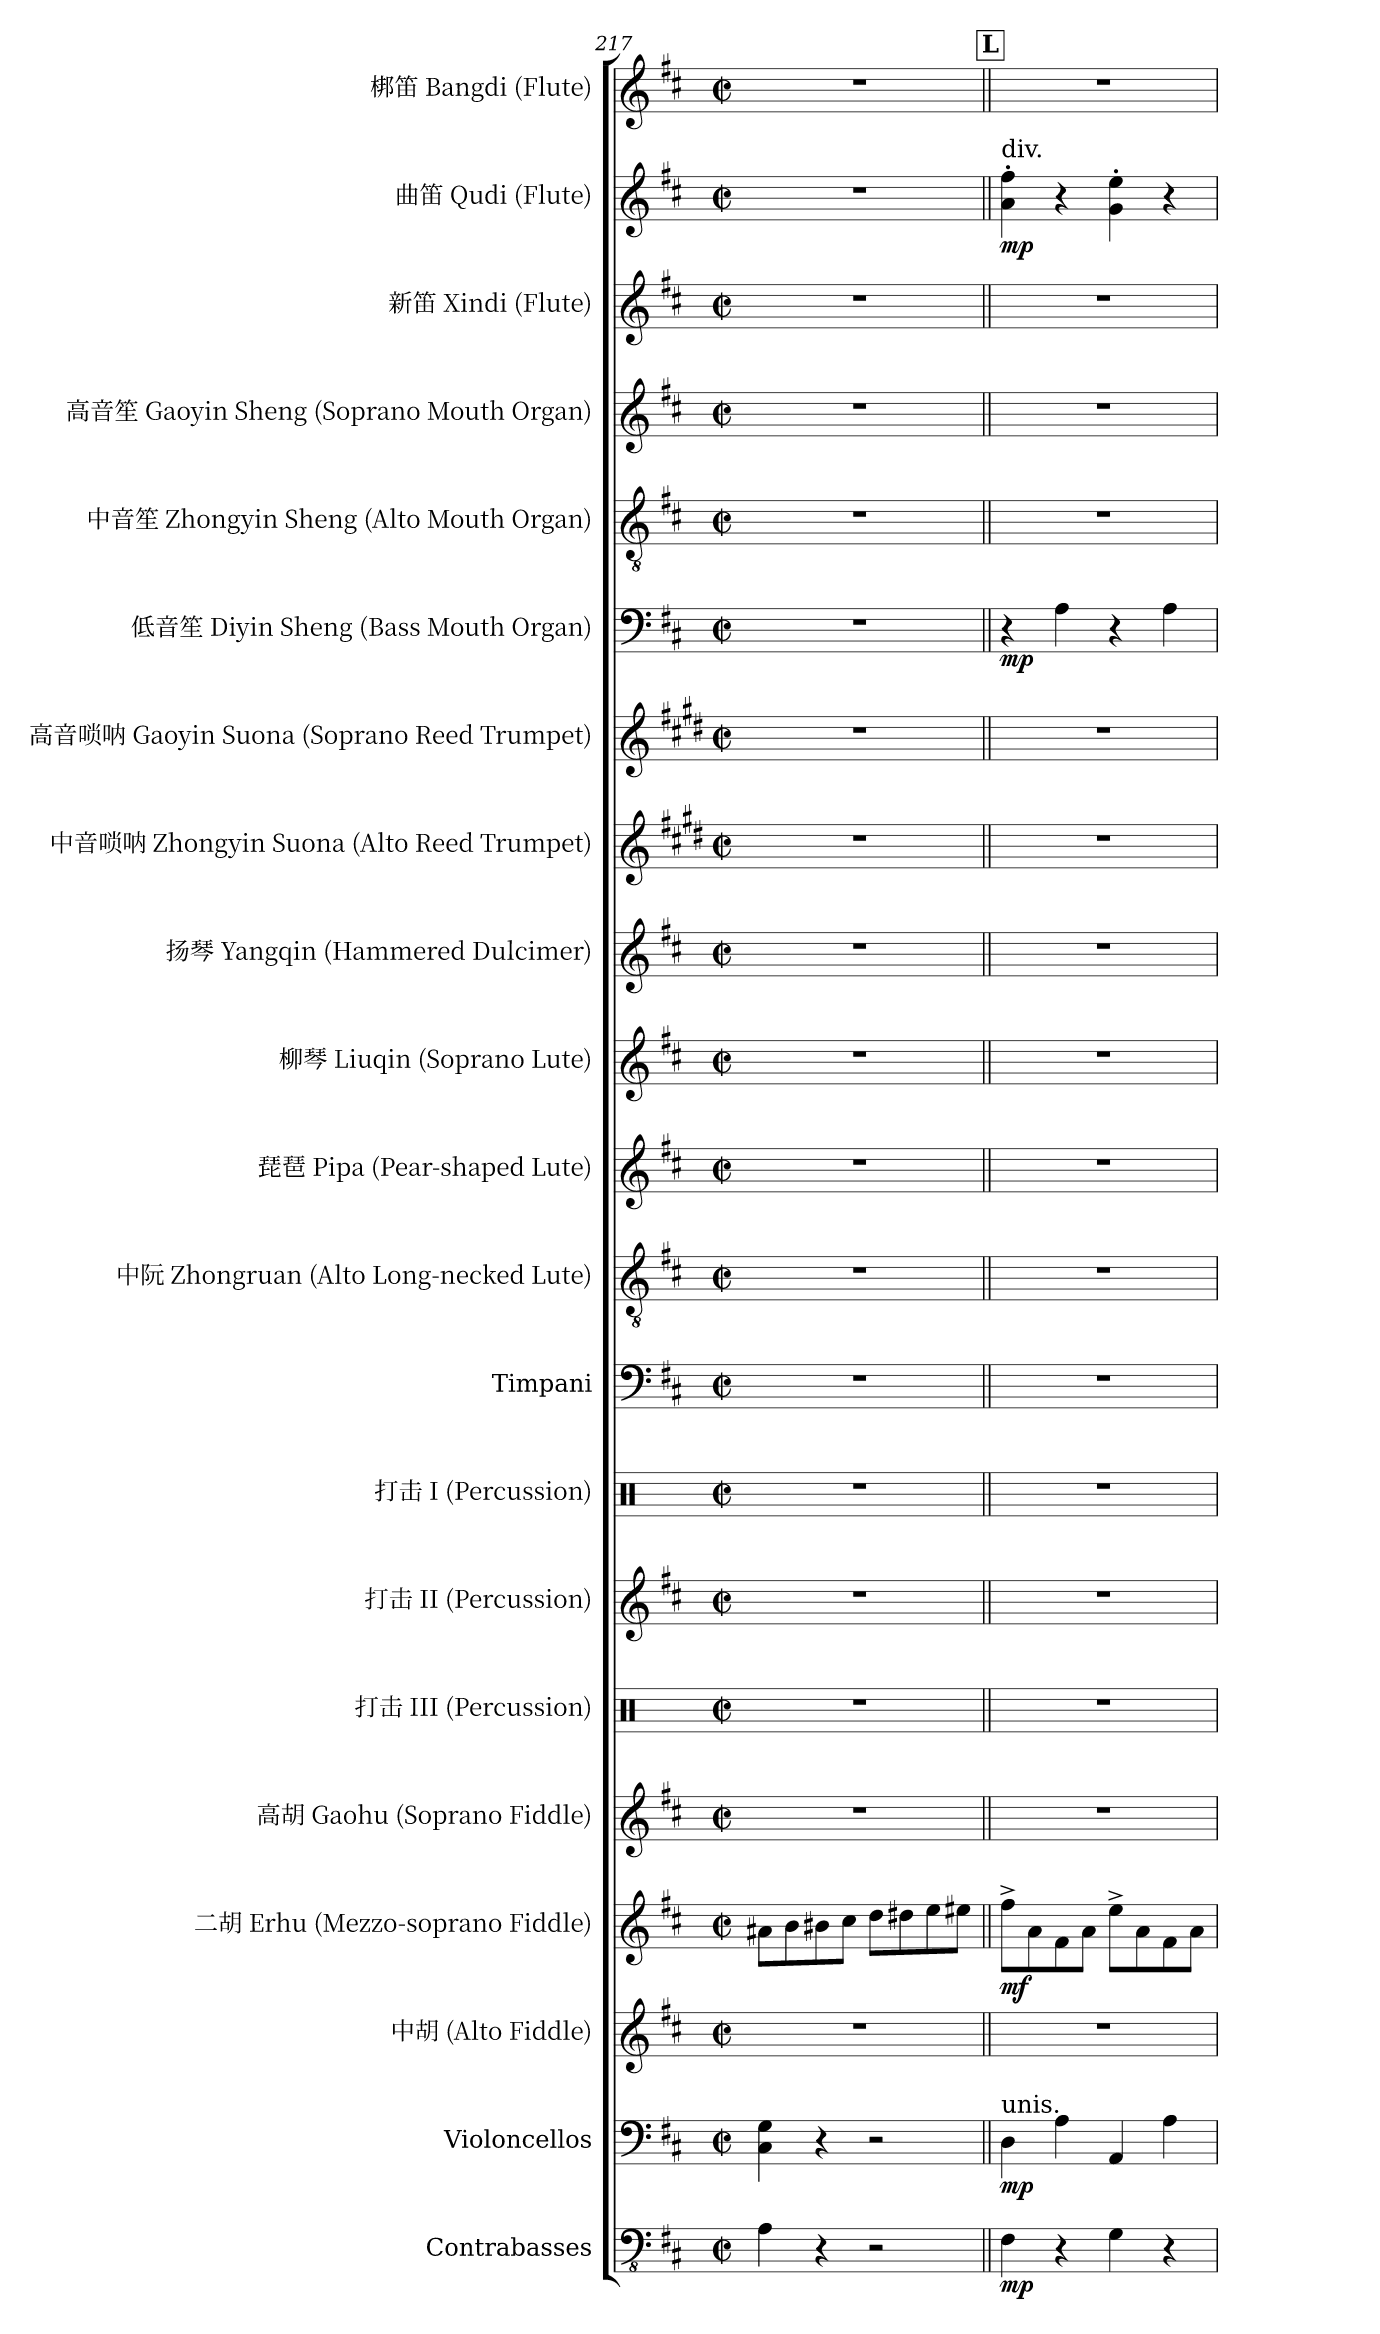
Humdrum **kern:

**kern	**dynam	**kern	**dynam	**kern	**kern	**dynam	**kern	**kern	**kern	**kern	**kern	**kern	**kern	**kern	**kern	**kern	**kern	**kern	**dynam	**kern	**kern	**kern	**kern	**dynam	**kern
*part21	*part21	*part20	*part20	*part19	*part18	*part18	*part17	*part16	*part15	*part14	*part13	*part12	*part11	*part10	*part9	*part8	*part7	*part6	*part6	*part5	*part4	*part3	*part2	*part2	*part1
*staff21	*staff21	*staff20	*staff20	*staff19	*staff18	*staff18	*staff17	*staff16	*staff15	*staff14	*staff13	*staff12	*staff11	*staff10	*staff9	*staff8	*staff7	*staff6	*staff6	*staff5	*staff4	*staff3	*staff2	*staff2	*staff1
*I"Contrabasses	*	*I"Violoncellos	*	*I"中胡 (Alto Fiddle)	*I"二胡 Erhu (Mezzo-soprano Fiddle)	*	*I"高胡 Gaohu (Soprano Fiddle)	*I"打击 III (Percussion)	*I"打击 II (Percussion)	*I"打击 I (Percussion)	*I"Timpani	*I"中阮 Zhongruan (Alto Long-necked Lute)	*I"琵琶 Pipa (Pear-shaped Lute)	*I"柳琴 Liuqin (Soprano Lute)	*I"扬琴 Yangqin  (Hammered Dulcimer)	*I"中音唢呐 Zhongyin Suona (Alto Reed Trumpet)	*I"高音唢呐 Gaoyin Suona (Soprano Reed Trumpet)	*I"低音笙 Diyin Sheng (Bass Mouth Organ)	*	*I"中音笙 Zhongyin Sheng (Alto Mouth Organ)	*I"高音笙 Gaoyin Sheng (Soprano Mouth Organ)	*I"新笛 Xindi (Flute)	*I"曲笛 Qudi (Flute)	*	*I"梆笛 Bangdi (Flute)
*I'Cbs.	*	*I'Vcs.	*	*	*	*	*	*I'打击 III	*I'打击 II	*I'打击 I	*I'Timp.	*	*	*	*	*	*	*	*	*	*	*	*	*	*
!!LO:PB:g=z
*clefFv4	*	*clefF4	*	*clefG2	*clefG2	*	*clefG2	*clefX	*clefG2	*clefX	*clefF4	*clefGv2	*clefG2	*clefG2	*clefG2	*clefG2	*clefG2	*clefF4	*	*clefGv2	*clefG2	*clefG2	*clefG2	*	*clefG2
*	*	*	*	*	*	*	*	*	*	*	*	*	*ITrd7c12	*	*	*ITrd1c2	*ITrd1c2	*	*	*	*	*	*	*	*
*k[f#c#]	*	*k[f#c#]	*	*k[f#c#]	*k[f#c#]	*	*k[f#c#]	*k[]	*k[f#c#]	*k[]	*k[f#c#]	*k[f#c#]	*k[f#c#]	*k[f#c#]	*k[f#c#]	*k[f#c#]	*k[f#c#]	*k[f#c#]	*	*k[f#c#]	*k[f#c#]	*k[f#c#]	*k[f#c#]	*	*k[f#c#]
*M2/2	*	*M2/2	*	*M2/2	*M2/2	*	*M2/2	*M2/2	*M2/2	*M2/2	*M2/2	*M2/2	*M2/2	*M2/2	*M2/2	*M2/2	*M2/2	*M2/2	*	*M2/2	*M2/2	*M2/2	*M2/2	*	*M2/2
*met(c|)	*	*met(c|)	*	*met(c|)	*met(c|)	*	*met(c|)	*met(c|)	*met(c|)	*met(c|)	*met(c|)	*met(c|)	*met(c|)	*met(c|)	*met(c|)	*met(c|)	*met(c|)	*met(c|)	*	*met(c|)	*met(c|)	*met(c|)	*met(c|)	*	*met(c|)
=217	=217	=217	=217	=217	=217	=217	=217	=217	=217	=217	=217	=217	=217	=217	=217	=217	=217	=217	=217	=217	=217	=217	=217	=217	=217
4AA\	.	4C#\ 4G\	.	1r	8a#X\L	.	1r	1r	1r	1r	1r	1r	1r	1r	1r	1r	1r	1r	.	1r	1r	1r	1r	.	1r
.	.	.	.	.	8b\	.	.	.	.	.	.	.	.	.	.	.	.	.	.	.	.	.	.	.	.
4r	.	4r	.	.	8b#X\	.	.	.	.	.	.	.	.	.	.	.	.	.	.	.	.	.	.	.	.
.	.	.	.	.	8cc#\J	.	.	.	.	.	.	.	.	.	.	.	.	.	.	.	.	.	.	.	.
2r	.	2r	.	.	8dd\L	.	.	.	.	.	.	.	.	.	.	.	.	.	.	.	.	.	.	.	.
.	.	.	.	.	8dd#X\	.	.	.	.	.	.	.	.	.	.	.	.	.	.	.	.	.	.	.	.
.	.	.	.	.	8ee\	.	.	.	.	.	.	.	.	.	.	.	.	.	.	.	.	.	.	.	.
.	.	.	.	.	8ee#X\J	.	.	.	.	.	.	.	.	.	.	.	.	.	.	.	.	.	.	.	.
!!LO:REH:place=s1:a:B:fs=14:t=L
=218||	=218||	=218||	=218||	=218||	=218||	=218||	=218||	=218||	=218||	=218||	=218||	=218||	=218||	=218||	=218||	=218||	=218||	=218||	=218||	=218||	=218||	=218||	=218||	=218||	=218||
!	!	!	!	!	!	!	!	!	!	!	!	!	!	!	!	!	!	!	!	!	!	!	!LO:TX:a:t=div.	!	!
!	!	!LO:TX:a:t=unis.	!	!	!	!	!	!	!	!	!	!	!	!	!	!	!	!	!	!	!	!	!	!	!
!	!LO:DY:b	!	!LO:DY:b	!	!	!LO:DY:b	!	!	!	!	!	!	!	!	!	!	!	!	!LO:DY:b	!	!	!	!	!LO:DY:b	!
4FF#\	mp	4D\	mp	1r	8ff#^\L	mf	1r	1r	1r	1r	1r	1r	1r	1r	1r	1r	1r	4r	mp	1r	1r	1r	4a\' 4ff#\'	mp	1r
.	.	.	.	.	8a\	.	.	.	.	.	.	.	.	.	.	.	.	.	.	.	.	.	.	.	.
4r	.	4A\	.	.	8f#\	.	.	.	.	.	.	.	.	.	.	.	.	4A\	.	.	.	.	4r	.	.
.	.	.	.	.	8a\J	.	.	.	.	.	.	.	.	.	.	.	.	.	.	.	.	.	.	.	.
4GG\	.	4AA/	.	.	8ee^\L	.	.	.	.	.	.	.	.	.	.	.	.	4r	.	.	.	.	4g\' 4ee\'	.	.
.	.	.	.	.	8a\	.	.	.	.	.	.	.	.	.	.	.	.	.	.	.	.	.	.	.	.
4r	.	4A\	.	.	8f#\	.	.	.	.	.	.	.	.	.	.	.	.	4A\	.	.	.	.	4r	.	.
.	.	.	.	.	8a\J	.	.	.	.	.	.	.	.	.	.	.	.	.	.	.	.	.	.	.	.
=	=	=	=	=	=	=	=	=	=	=	=	=	=	=	=	=	=	=	=	=	=	=	=	=	=
*-	*-	*-	*-	*-	*-	*-	*-	*-	*-	*-	*-	*-	*-	*-	*-	*-	*-	*-	*-	*-	*-	*-	*-	*-	*-
